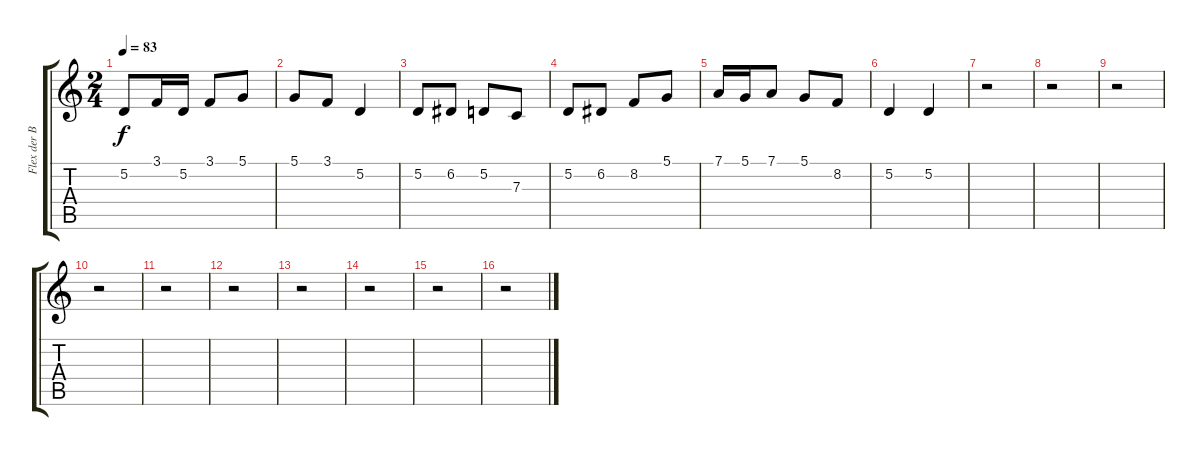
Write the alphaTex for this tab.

\track ("Flex der Biegsame" "Flex der B") {instrument cello}
\staff {score tabs}
\tuning (D4 A3 F3 C3 G2 D2) {hide}
\ts (2 4)
\tempo 83
\clef g2
\ks c
5.2.8{dy f} 3.1.16 5.2.16 3.1.8 5.1.8 |
5.1.8 3.1.8 5.2.4 |
5.2.8 6.2.8 5.2.8 7.3.8 |
5.2.8 6.2.8 8.2.8 5.1.8 |
7.1.16 5.1.16 7.1.8 5.1.8 8.2.8 |
5.2.4 5.2.4 |
r.2 |
r.2 |
r.2 |
r.2 |
r.2 |
r.2 |
r.2 |
r.2 |
r.2 |
r.2
